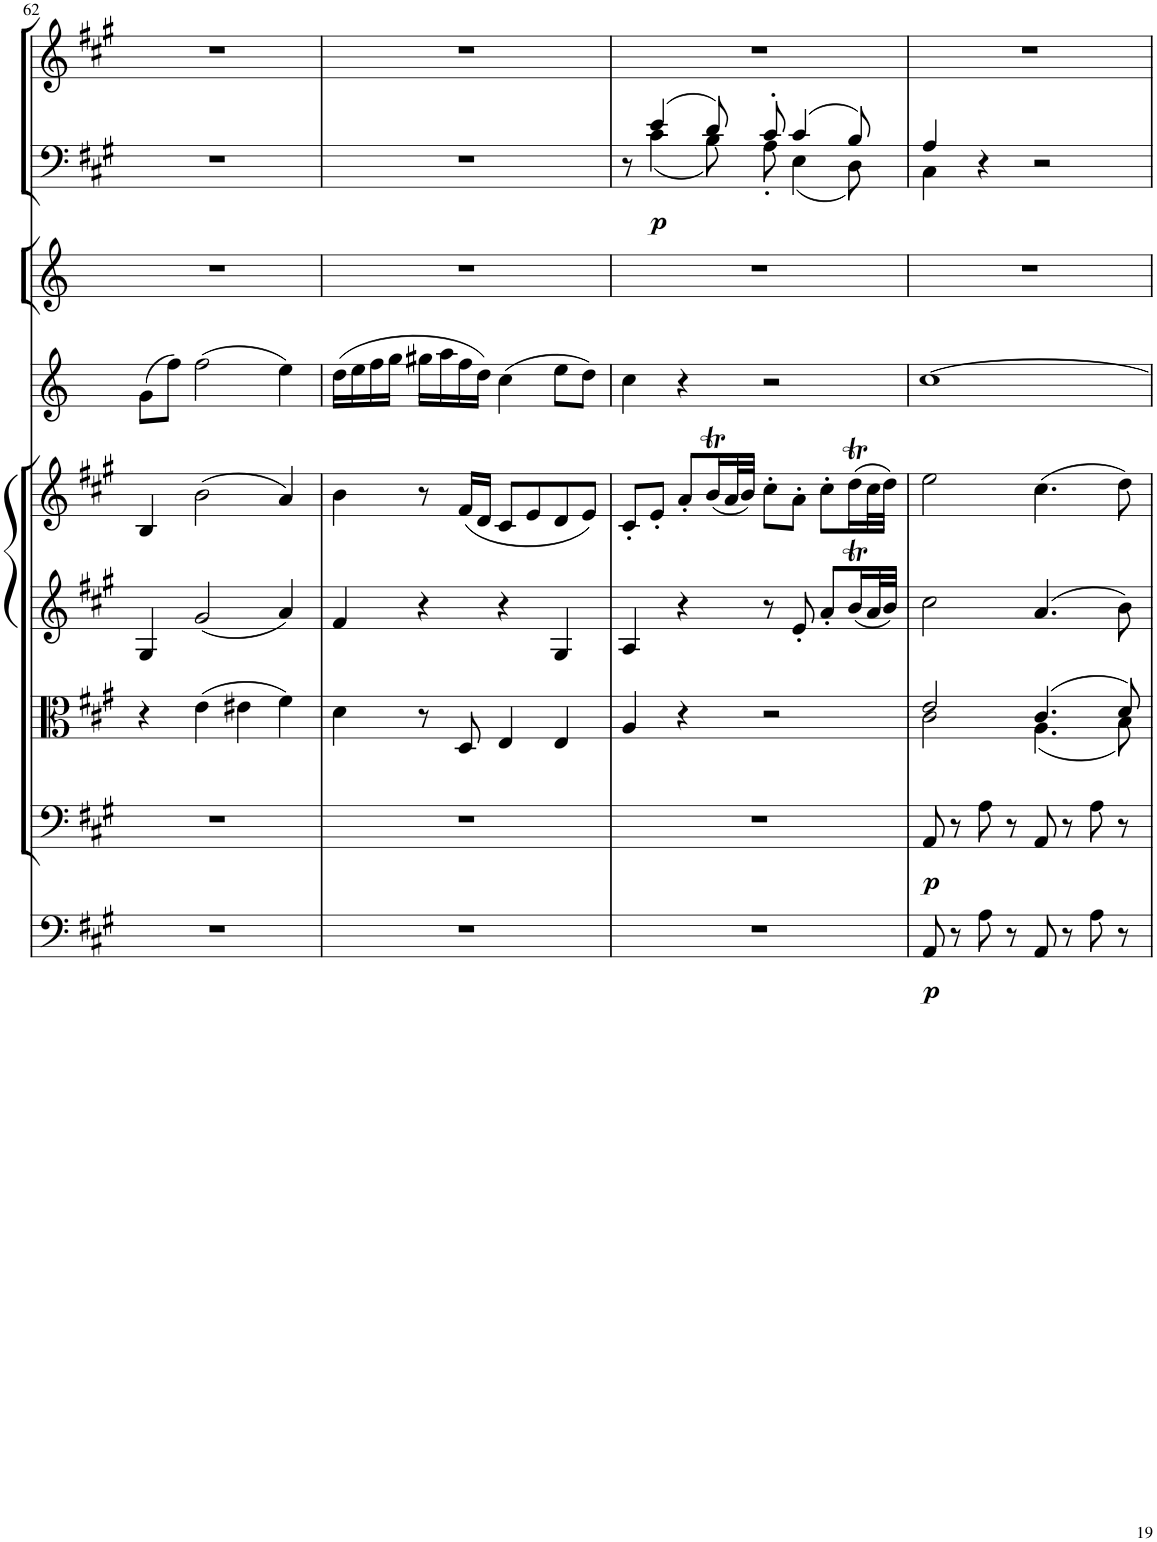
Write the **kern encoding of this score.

**kern	**dynam	**kern	**dynam	**kern	**kern	**kern	**kern	**kern	**kern	**dynam	**kern
*part9	*part9	*part8	*part8	*part7	*part6	*part5	*part4	*part3	*part2	*part2	*part1
*staff9	*staff9	*staff8	*staff8	*staff7	*staff6	*staff5	*staff4	*staff3	*staff2	*staff2	*staff1
*I"Contrabasses	*	*I"Violoncello e Basso	*	*I"Viola I, II	*I"Violino II	*I"Violino I	*I"Clarinetto principale in La/A	*I"Corno I, II in La/A	*I"Fagotto I, II	*	*I"Flauto I, II
*I'Cb	*	*	*	*	*	*	*I'Cl	*	*	*	*I'Fl
!!LO:PB:g=z
*clefF4	*	*clefF4	*	*clefC3	*clefG2	*clefG2	*clefG2	*clefG2	*clefF4	*	*clefG2
*Trd7c12	*	*	*	*	*	*	*Trd2c3	*Trd2c3	*	*	*
*k[f#c#g#]	*	*k[f#c#g#]	*	*k[f#c#g#]	*k[f#c#g#]	*k[f#c#g#]	*k[]	*k[]	*k[f#c#g#]	*	*k[f#c#g#]
*M4/4	*	*M4/4	*	*M4/4	*M4/4	*M4/4	*M4/4	*M4/4	*M4/4	*	*M4/4
*met(c)	*	*met(c)	*	*met(c)	*met(c)	*met(c)	*met(c)	*met(c)	*met(c)	*	*met(c)
=62	=62	=62	=62	=62	=62	=62	=62	=62	=62	=62	=62
1r	.	1r	.	4r	4G#/	4B/	(8g\L	1r	1r	.	1r
.	.	.	.	.	.	.	8ff\J)	.	.	.	.
.	.	.	.	(4e\	(2g#/	(2b\	(2ff\	.	.	.	.
.	.	.	.	4e#X\	.	.	.	.	.	.	.
.	.	.	.	4f#\)	4a/)	4a/)	4ee\)	.	.	.	.
=63	=63	=63	=63	=63	=63	=63	=63	=63	=63	=63	=63
1r	.	1r	.	4d\	4f#/	4b\	(16dd\LL	1r	1r	.	1r
.	.	.	.	.	.	.	16ee\	.	.	.	.
.	.	.	.	.	.	.	16ff\	.	.	.	.
.	.	.	.	.	.	.	16gg\JJ	.	.	.	.
.	.	.	.	8r	4r	8r	16gg#X\LL	.	.	.	.
.	.	.	.	.	.	.	16aa\	.	.	.	.
.	.	.	.	8D/	.	(16f#/LL	16ff\	.	.	.	.
.	.	.	.	.	.	16d/JJ	16dd\JJ)	.	.	.	.
.	.	.	.	4E/	4r	8c#/L	(4cc\	.	.	.	.
.	.	.	.	.	.	8e/	.	.	.	.	.
.	.	.	.	4E/	4G#/	8d/	8ee\L	.	.	.	.
.	.	.	.	.	.	8e/J)	8dd\J)	.	.	.	.
=64	=64	=64	=64	=64	=64	=64	=64	=64	=64	=64	=64
*	*	*	*	*	*	*	*	*	*^	*	*
1r	.	1r	.	4A/	4A/	8c#'/L	4cc\	1r	8r	8ryy	.	1r
!	!	!	!	!	!	!	!	!	!	!	!LO:DY:b	!
.	.	.	.	.	.	8e'/J	.	.	(4e/	(4c#\	p	.
.	.	.	.	4r	4r	8a'/L	4r	.	.	.	.	.
.	.	.	.	.	.	(16bT/L	.	.	8d/)	8B\)	.	.
.	.	.	.	.	.	32a/L	.	.	.	.	.	.
.	.	.	.	.	.	32b/JJJ)	.	.	.	.	.	.
.	.	.	.	2r	8r	8cc#'\L	2r	.	8c#'/	8A'\	.	.
.	.	.	.	.	8e'/	8a'\J	.	.	(4c#/	(4E\	.	.
.	.	.	.	.	8a'/L	8cc#'\L	.	.	.	.	.	.
.	.	.	.	.	(16bT/L	(16ddT\L	.	.	8B/)	8D\)	.	.
.	.	.	.	.	32a/L	32cc#\L	.	.	.	.	.	.
.	.	.	.	.	32b/JJJ)	32dd\JJJ)	.	.	.	.	.	.
=65	=65	=65	=65	=65	=65	=65	=65	=65	=65	=65	=65	=65
*	*	*	*	*^	*	*	*	*	*	*	*	*
!	!LO:DY:b	!	!LO:DY:b	!	!	!	!	!	!	!	!	!	!
8AA/	p	8AA/	p	2e/	2c#\	2cc#\	2ee\	[1cc	1r	4A/	4C#\	.	1r
8r	.	8r	.	.	.	.	.	.	.	.	.	.	.
8A\	.	8A\	.	.	.	.	.	.	.	4r	4ryy	.	.
8r	.	8r	.	.	.	.	.	.	.	.	.	.	.
8AA/	.	8AA/	.	(4.c#/	(4.A\	(4.a/	(4.cc#\	.	.	2r	2ryy	.	.
8r	.	8r	.	.	.	.	.	.	.	.	.	.	.
8A\	.	8A\	.	.	.	.	.	.	.	.	.	.	.
8r	.	8r	.	8d/)	8B\)	8b\)	8dd\)	.	.	.	.	.	.
*	*	*	*	*v	*v	*	*	*	*	*v	*v	*	*
=	=	=	=	=	=	=	=	=	=	=	=
*-	*-	*-	*-	*-	*-	*-	*-	*-	*-	*-	*-
